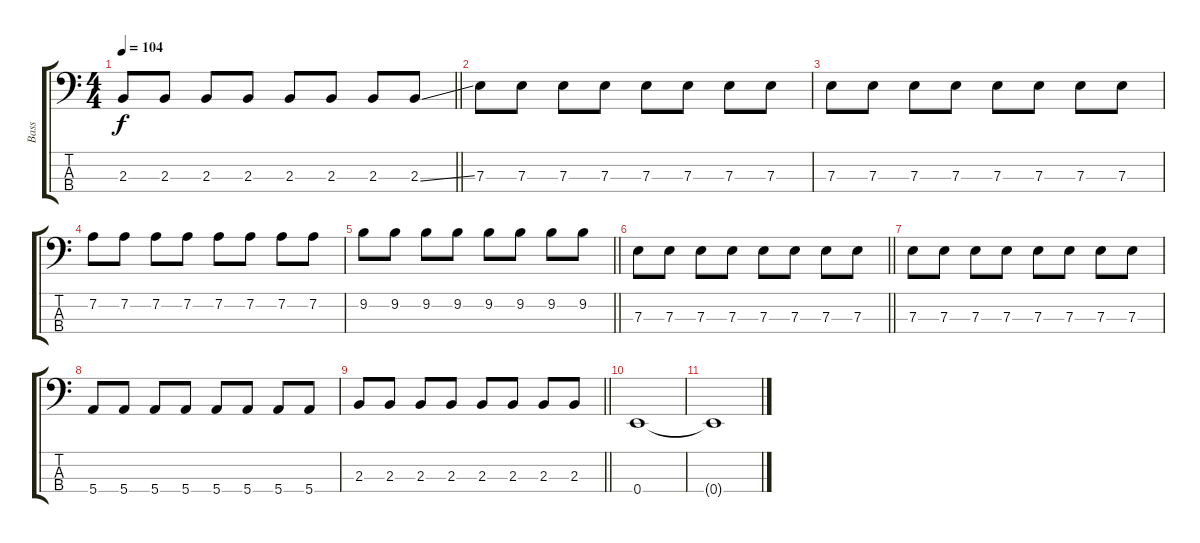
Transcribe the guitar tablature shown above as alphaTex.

\track ("Bass" "Bass") {instrument electricbassfinger}
\staff {score tabs}
\tuning (G2 D2 A1 E1) {hide}
\ts (4 4)
\tempo 104
\clef f4
\barLineRight lightlight
\ks c
2.3.8{dy f} 2.3.8 2.3.8 2.3.8 2.3.8 2.3.8 2.3.8 2.3{ss}.8 |
\section ("" "")
7.3.8 7.3.8 7.3.8 7.3.8 7.3.8 7.3.8 7.3.8 7.3.8 |
7.3.8 7.3.8 7.3.8 7.3.8 7.3.8 7.3.8 7.3.8 7.3.8 |
7.2.8 7.2.8 7.2.8 7.2.8 7.2.8 7.2.8 7.2.8 7.2.8 |
\barLineRight lightlight
9.2.8 9.2.8 9.2.8 9.2.8 9.2.8 9.2.8 9.2.8 9.2.8 |
\barLineRight lightlight
7.3.8 7.3.8 7.3.8 7.3.8 7.3.8 7.3.8 7.3.8 7.3.8 |
\section ("" "")
7.3.8 7.3.8 7.3.8 7.3.8 7.3.8 7.3.8 7.3.8 7.3.8 |
5.4.8 5.4.8 5.4.8 5.4.8 5.4.8 5.4.8 5.4.8 5.4.8 |
\barLineRight lightlight
2.3.8 2.3.8 2.3.8 2.3.8 2.3.8 2.3.8 2.3.8 2.3.8 |
\section ("" "")
0.4.1 |
0.4{t}.1
